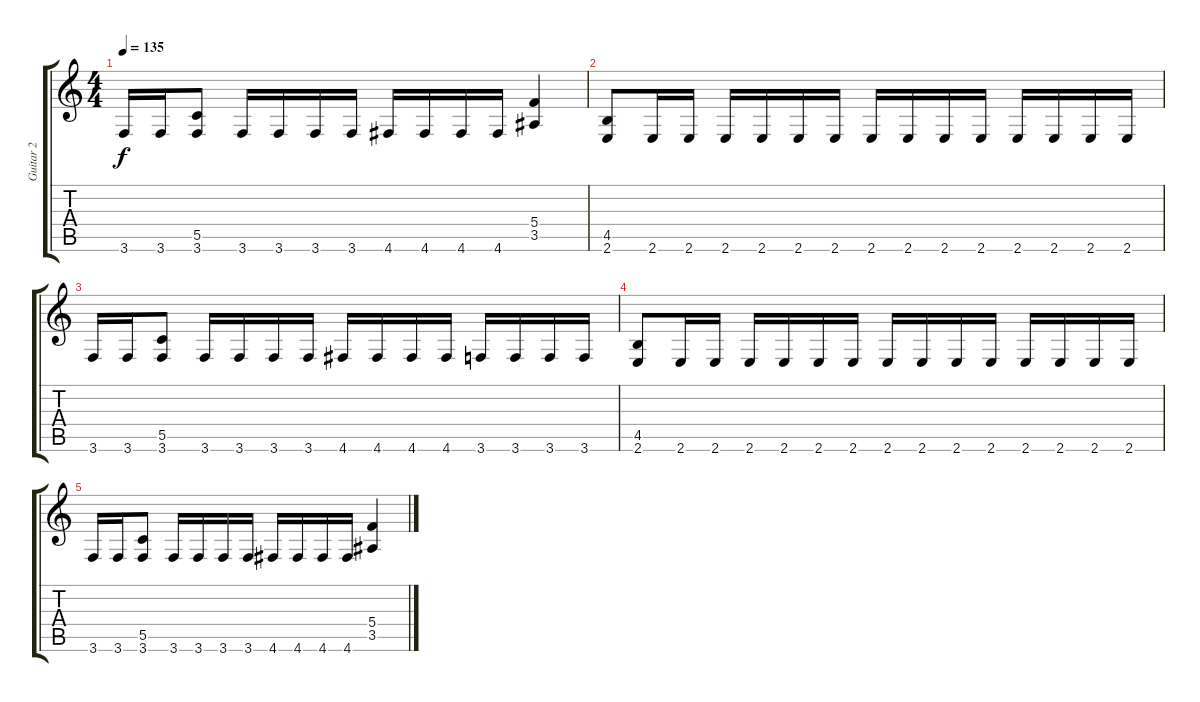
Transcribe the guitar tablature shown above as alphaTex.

\track ("Guitar 2" "Guitar 2") {instrument overdrivenguitar}
\staff {score tabs}
\tuning (D4 A3 F3 C3 G2 D2) {hide}
\ts (4 4)
\tempo 135
\clef g2
\ks c
3.6.16{dy f} 3.6.16 (5.5 3.6).8 3.6.16 3.6.16 3.6.16 3.6.16 4.6.16 4.6.16 4.6.16 4.6.16 (5.4 3.5).4 |
(4.5 2.6).8 2.6.16 2.6.16 2.6.16 2.6.16 2.6.16 2.6.16 2.6.16 2.6.16 2.6.16 2.6.16 2.6.16 2.6.16 2.6.16 2.6.16 |
3.6.16 3.6.16 (5.5 3.6).8 3.6.16 3.6.16 3.6.16 3.6.16 4.6.16 4.6.16 4.6.16 4.6.16 3.6.16 3.6.16 3.6.16 3.6.16 |
(4.5 2.6).8 2.6.16 2.6.16 2.6.16 2.6.16 2.6.16 2.6.16 2.6.16 2.6.16 2.6.16 2.6.16 2.6.16 2.6.16 2.6.16 2.6.16 |
3.6.16 3.6.16 (5.5 3.6).8 3.6.16 3.6.16 3.6.16 3.6.16 4.6.16 4.6.16 4.6.16 4.6.16 (5.4 3.5).4
